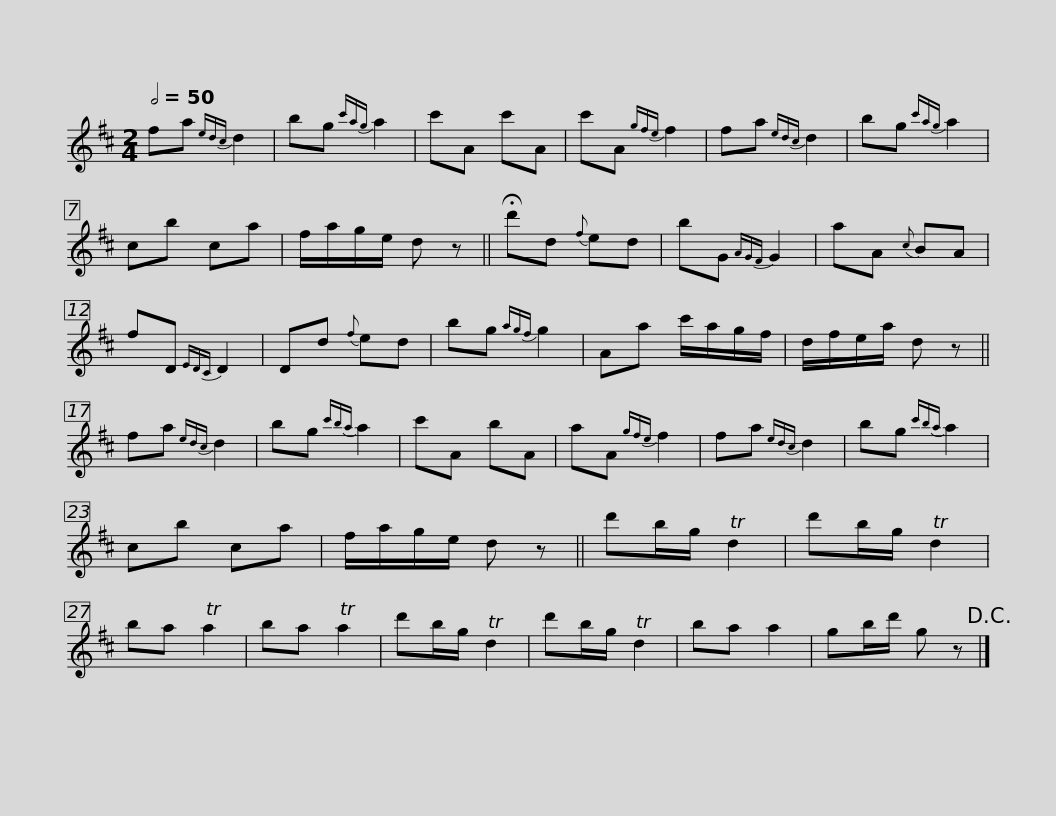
X:1
L:1/8
Q:1/2=50
M:2/4
I:linebreak $
K:D
V:1 treble
V:1
 fa{edc} d2 | bg{c'ag} a2 | c'A c'A | c'A{gfe} f2 | fa{edc} d2 | %5
 bg{c'ag} a2 | cb ca | f/a/g/e/ d z ||$ !fermata!d'd{f} ed | bG{AGF} G2 | %10
 aA{c} BA | fD{EDC} D2 | Dd{f} ed | bg{agf} g2 | Aa c'/a/g/f/ | %15
 d/f/e/a/ d z ||$ fa{edc} d2 | bg{c'ba} a2 | c'A bA | aA{gfe} f2 | %20
 fa{edc} d2 | bg{c'ba} a2 | cb ca | f/a/g/e/ d z || d'b/g/ Td2 |$ %25
 d'b/g/ Td2 | ba Ta2 | ba Ta2 | d'b/g/ Td2 | d'b/g/ Td2 | %30
 ba a2 | gb/d'/ g z!D.C.! |] %32
